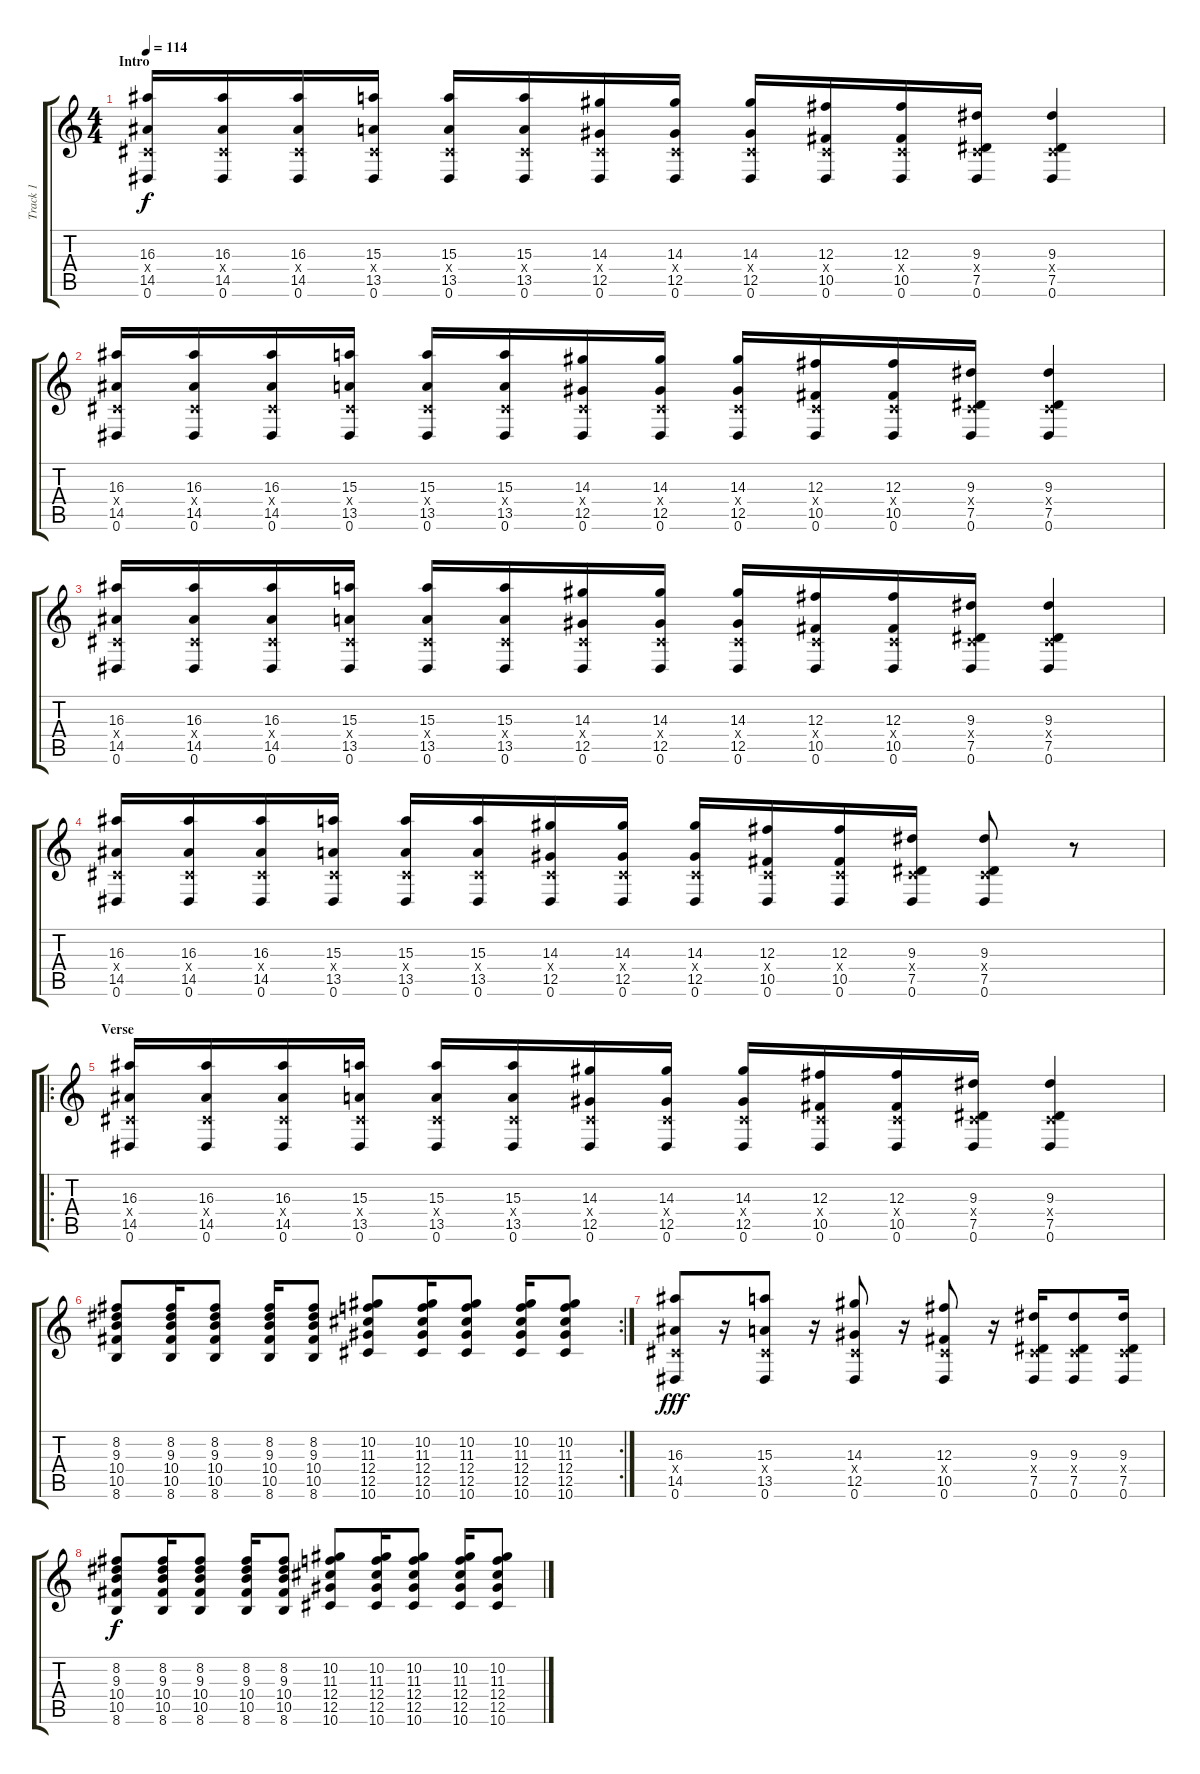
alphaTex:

\track ("Track 1" "Track 1") {instrument overdrivenguitar}
\staff {score tabs}
\tuning (Eb4 Bb3 Gb3 Db3 Ab2 Eb2) {hide}
\ts (4 4)
\section ("" "Intro")
\tempo 114
\clef g2
\ks c
(16.3 0.4{x} 14.5 0.6).16{dy f instrument overdrivenguitar} (16.3 0.4{x} 14.5 0.6).16 (16.3 0.4{x} 14.5 0.6).16 (15.3 0.4{x} 13.5 0.6).16 (15.3 0.4{x} 13.5 0.6).16 (15.3 0.4{x} 13.5 0.6).16 (14.3 0.4{x} 12.5 0.6).16 (14.3 0.4{x} 12.5 0.6).16 (14.3 0.4{x} 12.5 0.6).16 (12.3 0.4{x} 10.5 0.6).16 (12.3 0.4{x} 10.5 0.6).16 (9.3 0.4{x} 7.5 0.6).16 (9.3 0.4{x} 7.5 0.6).4 |
(16.3 0.4{x} 14.5 0.6).16 (16.3 0.4{x} 14.5 0.6).16 (16.3 0.4{x} 14.5 0.6).16 (15.3 0.4{x} 13.5 0.6).16 (15.3 0.4{x} 13.5 0.6).16 (15.3 0.4{x} 13.5 0.6).16 (14.3 0.4{x} 12.5 0.6).16 (14.3 0.4{x} 12.5 0.6).16 (14.3 0.4{x} 12.5 0.6).16 (12.3 0.4{x} 10.5 0.6).16 (12.3 0.4{x} 10.5 0.6).16 (9.3 0.4{x} 7.5 0.6).16 (9.3 0.4{x} 7.5 0.6).4 |
(16.3 0.4{x} 14.5 0.6).16 (16.3 0.4{x} 14.5 0.6).16 (16.3 0.4{x} 14.5 0.6).16 (15.3 0.4{x} 13.5 0.6).16 (15.3 0.4{x} 13.5 0.6).16 (15.3 0.4{x} 13.5 0.6).16 (14.3 0.4{x} 12.5 0.6).16 (14.3 0.4{x} 12.5 0.6).16 (14.3 0.4{x} 12.5 0.6).16 (12.3 0.4{x} 10.5 0.6).16 (12.3 0.4{x} 10.5 0.6).16 (9.3 0.4{x} 7.5 0.6).16 (9.3 0.4{x} 7.5 0.6).4 |
(16.3 0.4{x} 14.5 0.6).16 (16.3 0.4{x} 14.5 0.6).16 (16.3 0.4{x} 14.5 0.6).16 (15.3 0.4{x} 13.5 0.6).16 (15.3 0.4{x} 13.5 0.6).16 (15.3 0.4{x} 13.5 0.6).16 (14.3 0.4{x} 12.5 0.6).16 (14.3 0.4{x} 12.5 0.6).16 (14.3 0.4{x} 12.5 0.6).16 (12.3 0.4{x} 10.5 0.6).16 (12.3 0.4{x} 10.5 0.6).16 (9.3 0.4{x} 7.5 0.6).16 (9.3 0.4{x} 7.5 0.6).8 r.8 |
\ro
\section ("" "Verse")
(16.3 0.4{x} 14.5 0.6).16 (16.3 0.4{x} 14.5 0.6).16 (16.3 0.4{x} 14.5 0.6).16 (15.3 0.4{x} 13.5 0.6).16 (15.3 0.4{x} 13.5 0.6).16 (15.3 0.4{x} 13.5 0.6).16 (14.3 0.4{x} 12.5 0.6).16 (14.3 0.4{x} 12.5 0.6).16 (14.3 0.4{x} 12.5 0.6).16 (12.3 0.4{x} 10.5 0.6).16 (12.3 0.4{x} 10.5 0.6).16 (9.3 0.4{x} 7.5 0.6).16 (9.3 0.4{x} 7.5 0.6).4 |
\rc 2
(8.2 9.3 10.4 10.5 8.6).8 (8.2 9.3 10.4 10.5 8.6).16 (8.2 9.3 10.4 10.5 8.6).8 (8.2 9.3 10.4 10.5 8.6).16 (8.2 9.3 10.4 10.5 8.6).8 (10.2 11.3 12.4 12.5 10.6).8 (10.2 11.3 12.4 12.5 10.6).16 (10.2 11.3 12.4 12.5 10.6).8 (10.2 11.3 12.4 12.5 10.6).16 (10.2 11.3 12.4 12.5 10.6).8 |
(16.3 0.4{x} 14.5 0.6).8{dy fff} r.16 (15.3 0.4{x} 13.5 0.6).8 r.16 (14.3 0.4{x} 12.5 0.6).8 r.16 (12.3 0.4{x} 10.5 0.6).8 r.16 (9.3 0.4{x} 7.5 0.6).16 (9.3 0.4{x} 7.5 0.6).8 (9.3 0.4{x} 7.5 0.6).16 |
(8.2 9.3 10.4 10.5 8.6).8{dy f} (8.2 9.3 10.4 10.5 8.6).16 (8.2 9.3 10.4 10.5 8.6).8 (8.2 9.3 10.4 10.5 8.6).16 (8.2 9.3 10.4 10.5 8.6).8 (10.2 11.3 12.4 12.5 10.6).8 (10.2 11.3 12.4 12.5 10.6).16 (10.2 11.3 12.4 12.5 10.6).8 (10.2 11.3 12.4 12.5 10.6).16 (10.2 11.3 12.4 12.5 10.6).8
